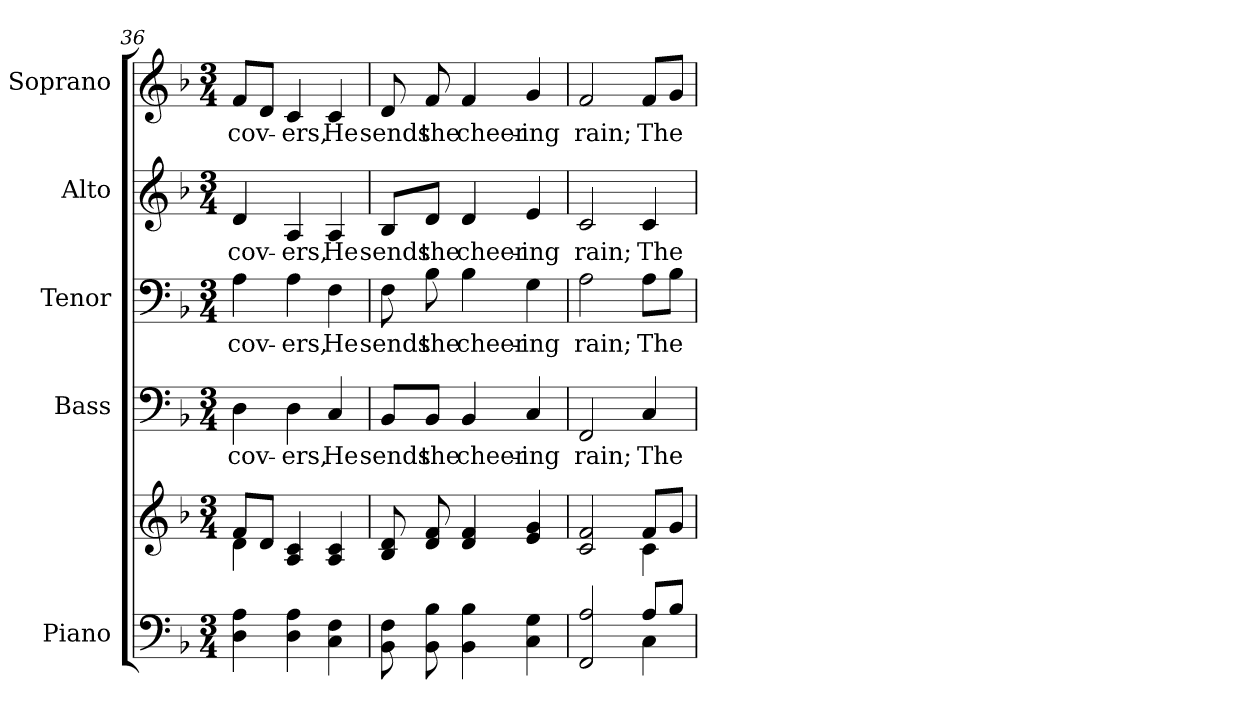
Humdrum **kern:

**kern	**kern	**kern	**text	**kern	**text	**kern	**text	**kern	**text
*part5	*part5	*part4	*part4	*part3	*part3	*part2	*part2	*part1	*part1
*staff6	*staff5	*staff4	*staff4	*staff3	*staff3	*staff2	*staff2	*staff1	*staff1
*I"Piano	*	*I"Bass	*	*I"Tenor	*	*I"Alto	*	*I"Soprano	*
*I'Pno.	*	*I'B.	*	*I'T.	*	*I'A.	*	*I'S.	*
*clefF4	*clefG2	*clefF4	*	*clefF4	*	*clefG2	*	*clefG2	*
*k[b-]	*k[b-]	*k[b-]	*	*k[b-]	*	*k[b-]	*	*k[b-]	*
*F:	*F:	*F:	*	*F:	*	*F:	*	*F:	*
*M3/4	*M3/4	*M3/4	*	*M3/4	*	*M3/4	*	*M3/4	*
=36	=36	=36	=36	=36	=36	=36	=36	=36	=36
*	*^	*	*	*	*	*	*	*	*
!	!	!	!	!LO:LY:b:color=#000000	!	!	!	!	!	!
!	!	!	!	!	!	!LO:LY:b:color=#000000	!	!	!	!
!	!	!	!	!	!	!	!	!LO:LY:b:color=#000000	!	!
!	!	!	!	!	!	!	!	!	!	!LO:LY:b:color=#000000
4Di\ 4Ai	8fi/L	4di\	4Di\	cov-	4Ai\	cov-	4di/	cov-	8fi/L	cov-
.	8di/J	.	.	.	.	.	.	.	8di/J	.
!	!	!	!	!LO:LY:b:color=#000000	!	!	!	!	!	!
!	!	!	!	!	!	!LO:LY:b:color=#000000	!	!	!	!
!	!	!	!	!	!	!	!	!LO:LY:b:color=#000000	!	!
!	!	!	!	!	!	!	!	!	!	!LO:LY:b:color=#000000
4Di\ 4Ai	4Ai/ 4ci	4ryy	4Di\	-ers,	4Ai\	-ers,	4Ai/	-ers,	4ci/	-ers,
!	!	!	!	!LO:LY:b:color=#000000	!	!	!	!	!	!
!	!	!	!	!	!	!LO:LY:b:color=#000000	!	!	!	!
!	!	!	!	!	!	!	!	!LO:LY:b:color=#000000	!	!
!	!	!	!	!	!	!	!	!	!	!LO:LY:b:color=#000000
4Ci\ 4Fi	4Ai/ 4ci	4ryy	4Ci/	He	4Fi\	He	4Ai/	He	4ci/	He
*	*v	*v	*	*	*	*	*	*	*	*
!!LO:PB:g=z
=37	=37	=37	=37	=37	=37	=37	=37	=37	=37
*	*^	*	*	*	*	*	*	*	*
!	!	!	!	!LO:LY:b:color=#000000	!	!	!	!	!	!
*	*v	*v	*	*	*	*	*	*	*	*
*	*^	*	*	*	*	*	*	*	*
!	!	!	!	!	!	!LO:LY:b:color=#000000	!	!	!	!
*	*v	*v	*	*	*	*	*	*	*	*
*	*^	*	*	*	*	*	*	*	*
!	!	!	!	!	!	!	!	!LO:LY:b:color=#000000	!	!
*	*v	*v	*	*	*	*	*	*	*	*
*	*^	*	*	*	*	*	*	*	*
!	!	!	!	!	!	!	!	!	!	!LO:LY:b:color=#000000
*	*v	*v	*	*	*	*	*	*	*	*
8BB-i\ 8Fi	8B-i/ 8di	8BB-i/L	sends	8Fi\	sends	8B-i/L	sends	8di/	sends
!	!	!	!LO:LY:b:color=#000000	!	!	!	!	!	!
!	!	!	!	!	!LO:LY:b:color=#000000	!	!	!	!
!	!	!	!	!	!	!	!LO:LY:b:color=#000000	!	!
!	!	!	!	!	!	!	!	!	!LO:LY:b:color=#000000
8BB-i\ 8B-i	8di/ 8fi	8BB-i/J	the	8B-i\	the	8di/J	the	8fi/	the
!	!	!	!LO:LY:b:color=#000000	!	!	!	!	!	!
!	!	!	!	!	!LO:LY:b:color=#000000	!	!	!	!
!	!	!	!	!	!	!	!LO:LY:b:color=#000000	!	!
!	!	!	!	!	!	!	!	!	!LO:LY:b:color=#000000
4BB-i\ 4B-i	4di/ 4fi	4BB-i/	cheer-	4B-i\	cheer-	4di/	cheer-	4fi/	cheer-
!	!	!	!LO:LY:b:color=#000000	!	!	!	!	!	!
!	!	!	!	!	!LO:LY:b:color=#000000	!	!	!	!
!	!	!	!	!	!	!	!LO:LY:b:color=#000000	!	!
!	!	!	!	!	!	!	!	!	!LO:LY:b:color=#000000
4Ci\ 4Gi	4ei/ 4gi	4Ci/	-ing	4Gi\	-ing	4ei/	-ing	4gi/	-ing
=38	=38	=38	=38	=38	=38	=38	=38	=38	=38
*^	*^	*	*	*	*	*	*	*	*
!	!	!	!	!	!LO:LY:b:color=#000000	!	!	!	!	!	!
!	!	!	!	!	!	!	!LO:LY:b:color=#000000	!	!	!	!
!	!	!	!	!	!	!	!	!	!LO:LY:b:color=#000000	!	!
!	!	!	!	!	!	!	!	!	!	!	!LO:LY:b:color=#000000
2FFi/ 2Ai	2ryy	2ci/ 2fi	2ryy	2FFi/	rain;	2Ai\	rain;	2ci/	rain;	2fi/	rain;
!	!	!	!	!	!LO:LY:b:color=#000000	!	!	!	!	!	!
!	!	!	!	!	!	!	!LO:LY:b:color=#000000	!	!	!	!
!	!	!	!	!	!	!	!	!	!LO:LY:b:color=#000000	!	!
!	!	!	!	!	!	!	!	!	!	!	!LO:LY:b:color=#000000
8Ai/L	4Ci\	8fi/L	4ci\	4Ci/	The	8Ai\L	The	4ci/	The	8fi/L	The
8B-i/J	.	8gi/J	.	.	.	8B-i\J	.	.	.	8gi/J	.
*v	*v	*	*	*	*	*	*	*	*	*	*
*	*v	*v	*	*	*	*	*	*	*	*
=	=	=	=	=	=	=	=	=	=
*-	*-	*-	*-	*-	*-	*-	*-	*-	*-
